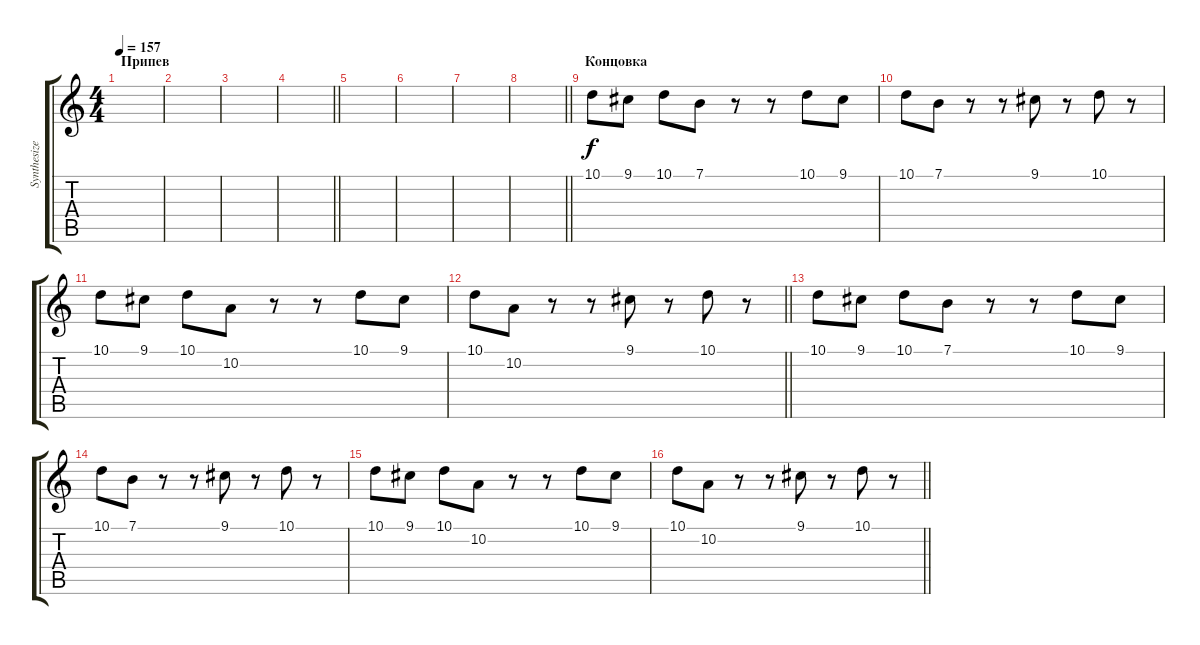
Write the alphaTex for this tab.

\track ("Synthesizer" "Synthesize") {instrument pizzicatostrings}
\staff {score tabs}
\tuning (E4 B3 G3 D3 A2 E2) {hide}
\ts (4 4)
\section ("" "Припев")
\tempo 157
\clef g2
\ks c
|
|
|
\barLineRight lightlight
|
|
|
|
\barLineRight lightlight
|
\section ("" "Концовка")
10.1.8 9.1.8 10.1.8 7.1.8 r.8 r.8 10.1.8 9.1.8 |
10.1.8 7.1.8 r.8 r.8 9.1.8 r.8 10.1.8 r.8 |
10.1.8 9.1.8 10.1.8 10.2.8 r.8 r.8 10.1.8 9.1.8 |
\barLineRight lightlight
10.1.8 10.2.8 r.8 r.8 9.1.8 r.8 10.1.8 r.8 |
10.1.8 9.1.8 10.1.8 7.1.8 r.8 r.8 10.1.8 9.1.8 |
10.1.8 7.1.8 r.8 r.8 9.1.8 r.8 10.1.8 r.8 |
10.1.8 9.1.8 10.1.8 10.2.8 r.8 r.8 10.1.8 9.1.8 |
\barLineRight lightlight
10.1.8 10.2.8 r.8 r.8 9.1.8 r.8 10.1.8 r.8
